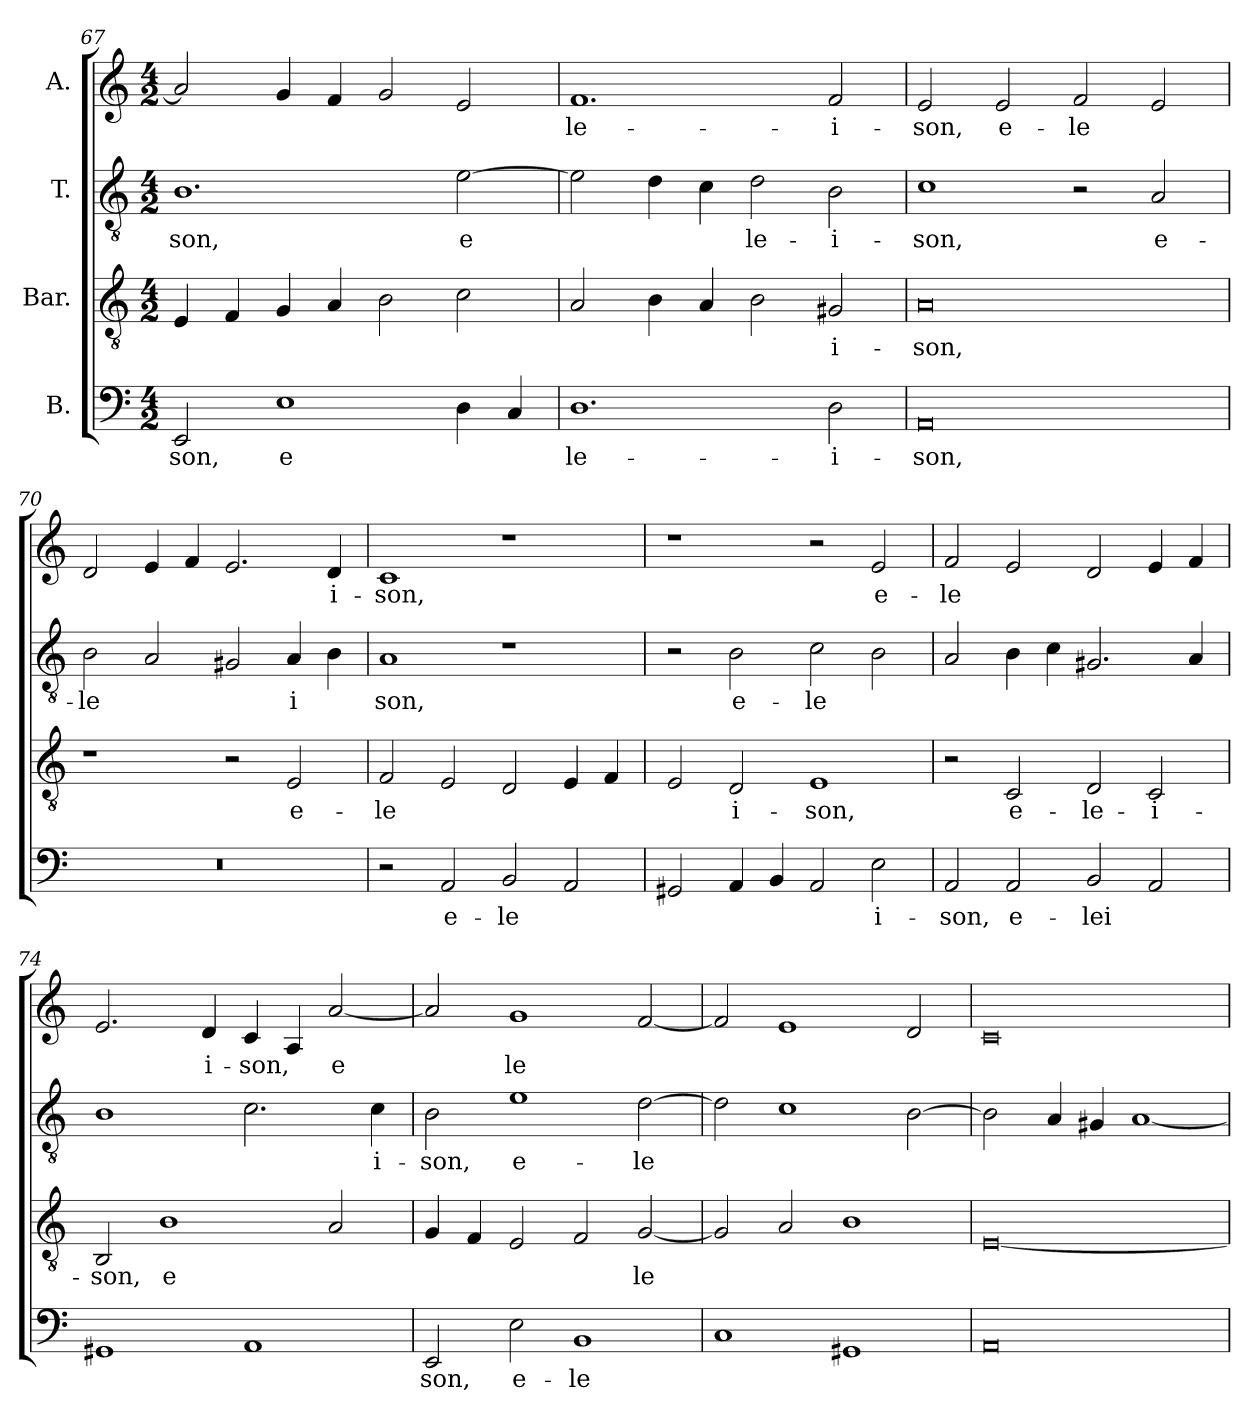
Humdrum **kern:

**kern	**text	**kern	**text	**kern	**text	**kern	**text
*part4	*part4	*part3	*part3	*part2	*part2	*part1	*part1
*staff4	*staff4	*staff3	*staff3	*staff2	*staff2	*staff1	*staff1
*I"B.	*	*I"Bar.	*	*I"T.	*	*I"A.	*
*clefF4	*	*clefGv2	*	*clefGv2	*	*clefG2	*
*k[]	*	*k[]	*	*k[]	*	*k[]	*
*C:	*	*C:	*	*C:	*	*C:	*
*M4/2	*	*M4/2	*	*M4/2	*	*M4/2	*
=67	=67	=67	=67	=67	=67	=67	=67
!	!LO:LY:b:cj	!	!LO:LY:b:cj	!	!LO:LY:b:cj	!	!LO:LY:b:cj
2EE/	-son,	4E/	--	1.B	-son,	2a/]	--
!	!	!	!LO:LY:b:cj	!	!	!	!
.	.	4F/	--	.	.	.	.
!	!LO:LY:b:cj	!	!LO:LY:b:cj	!	!	!	!LO:LY:b:cj
1E	e-	4G/	--	.	.	4g/	--
!	!	!	!LO:LY:b:cj	!	!	!	!LO:LY:b:cj
.	.	4A/	--	.	.	4f/	--
!	!	!	!LO:LY:b:cj	!	!	!	!LO:LY:b:cj
.	.	2B\	--	.	.	2g/	--
!	!LO:LY:b:cj	!	!LO:LY:b:cj	!	!LO:LY:b:cj	!	!LO:LY:b:cj
4D\	--	2c\	--	[>2e\	e-	2e/	--
!	!LO:LY:b:cj	!	!	!	!	!	!
4C/	--	.	.	.	.	.	.
=68	=68	=68	=68	=68	=68	=68	=68
!	!LO:LY:b:cj	!	!LO:LY:b:cj	!	!LO:LY:b:cj	!	!LO:LY:b:cj
1.D	-le-	2A/	--	2e\]	--	1.f	-le-
!	!	!	!LO:LY:b:cj	!	!LO:LY:b:cj	!	!
.	.	4B\	--	4d\	--	.	.
!	!	!	!LO:LY:b:cj	!	!LO:LY:b:cj	!	!
.	.	4A/	--	4c\	--	.	.
!	!	!	!LO:LY:b:cj	!	!LO:LY:b:cj	!	!
.	.	2B\	--	2d\	-le-	.	.
!	!LO:LY:b:cj	!	!LO:LY:b:cj	!	!LO:LY:b:cj	!	!LO:LY:b:cj
2D\	-i-	2G#X/	-i-	2B\	-i-	2f/	-i-
!!LO:LB:g=z
=69	=69	=69	=69	=69	=69	=69	=69
!	!LO:LY:b:cj	!	!LO:LY:b:cj	!	!LO:LY:b:cj	!	!LO:LY:b:cj
0AA	-son,	0A	-son,	1c	-son,	2e/	-son,
!	!	!	!	!	!	!	!LO:LY:b:cj
.	.	.	.	.	.	2e/	e-
!	!	!	!	!	!	!	!LO:LY:b:cj
.	.	.	.	2r	.	2f/	-le-
!	!	!	!	!	!LO:LY:b:cj	!	!LO:LY:b:cj
.	.	.	.	2A/	e-	2e/	--
=70	=70	=70	=70	=70	=70	=70	=70
!	!	!	!	!	!LO:LY:b:cj	!	!LO:LY:b:cj
0r	.	1r	.	2B\	-le-	2d/	--
!	!	!	!	!	!LO:LY:b:cj	!	!LO:LY:b:cj
.	.	.	.	2A/	--	4e/	--
!	!	!	!	!	!	!	!LO:LY:b:cj
.	.	.	.	.	.	4f/	--
!	!	!	!	!	!LO:LY:b:cj	!	!LO:LY:b:cj
.	.	2r	.	2G#X/	--	2.e/	--
!	!	!	!LO:LY:b:cj	!	!LO:LY:b:cj	!	!
.	.	2E/	e-	4A/	-i-	.	.
!	!	!	!	!	!LO:LY:b:cj	!	!LO:LY:b:cj
.	.	.	.	4B\	--	4d/	-i-
=71	=71	=71	=71	=71	=71	=71	=71
!	!	!	!LO:LY:b:cj	!	!LO:LY:b:cj	!	!LO:LY:b:cj
2r	.	2F/	-le-	1A	-son,	1c	-son,
!	!LO:LY:b:cj	!	!LO:LY:b:cj	!	!	!	!
2AA/	e-	2E/	--	.	.	.	.
!	!LO:LY:b:cj	!	!LO:LY:b:cj	!	!	!	!
2BB/	-le-	2D/	--	1r	.	1r	.
!	!LO:LY:b:cj	!	!LO:LY:b:cj	!	!	!	!
2AA/	--	4E/	--	.	.	.	.
!	!	!	!LO:LY:b:cj	!	!	!	!
.	.	4F/	--	.	.	.	.
=72	=72	=72	=72	=72	=72	=72	=72
!	!LO:LY:b:cj	!	!LO:LY:b:cj	!	!	!	!
2GG#X/	--	2E/	--	2r	.	1r	.
!	!LO:LY:b:cj	!	!LO:LY:b:cj	!	!LO:LY:b:cj	!	!
4AA/	--	2D/	-i-	2B\	e-	.	.
!	!LO:LY:b:cj	!	!	!	!	!	!
4BB/	--	.	.	.	.	.	.
!	!LO:LY:b:cj	!	!LO:LY:b:cj	!	!LO:LY:b:cj	!	!
2AA/	--	1E	-son,	2c\	-le-	2r	.
!	!LO:LY:b:cj	!	!	!	!LO:LY:b:cj	!	!LO:LY:b:cj
2E\	-i-	.	.	2B\	--	2e/	e-
=73	=73	=73	=73	=73	=73	=73	=73
!	!LO:LY:b:cj	!	!	!	!LO:LY:b:cj	!	!LO:LY:b:cj
2AA/	-son,	2r	.	2A/	--	2f/	-le-
!	!LO:LY:b:cj	!	!LO:LY:b:cj	!	!LO:LY:b:cj	!	!LO:LY:b:cj
2AA/	e-	2C/	e-	4B\	--	2e/	--
!	!	!	!	!	!LO:LY:b:cj	!	!
.	.	.	.	4c\	--	.	.
!	!LO:LY:b:cj	!	!LO:LY:b:cj	!	!LO:LY:b:cj	!	!LO:LY:b:cj
2BB/	-lei-	2D/	-le-	2.G#X/	--	2d/	--
!	!LO:LY:b:cj	!	!LO:LY:b:cj	!	!	!	!LO:LY:b:cj
2AA/	--	2C/	-i-	.	.	4e/	--
!	!	!	!	!	!LO:LY:b:cj	!	!LO:LY:b:cj
.	.	.	.	4A/	--	4f/	--
!!LO:PB:g=z
=74	=74	=74	=74	=74	=74	=74	=74
!	!LO:LY:b:cj	!	!LO:LY:b:cj	!	!LO:LY:b:cj	!	!LO:LY:b:cj
1GG#X	--	2BB/	-son,	1B	--	2.e/	--
!	!	!	!LO:LY:b:cj	!	!	!	!
.	.	1B	e-	.	.	.	.
!	!	!	!	!	!	!	!LO:LY:b:cj
.	.	.	.	.	.	4d/	-i-
!	!LO:LY:b:cj	!	!	!	!LO:LY:b:cj	!	!LO:LY:b:cj
1AA	--	.	.	2.c\	--	4c/	-son,
!	!	!	!	!	!	!	!LO:LY:b:cj
.	.	.	.	.	.	4A/	.
!	!	!	!LO:LY:b:cj	!	!	!	!LO:LY:b:cj
.	.	2A/	--	.	.	[<2a/	e
!	!	!	!	!	!LO:LY:b:cj	!	!
.	.	.	.	4c\	-i-	.	.
=75	=75	=75	=75	=75	=75	=75	=75
!	!LO:LY:b:cj	!	!LO:LY:b:cj	!	!LO:LY:b:cj	!	!LO:LY:b:cj
2EE/	-son,	4G/	--	2B\	-son,	2a/]	.
!	!	!	!LO:LY:b:cj	!	!	!	!
.	.	4F/	--	.	.	.	.
!	!LO:LY:b:cj	!	!LO:LY:b:cj	!	!LO:LY:b:cj	!	!LO:LY:b:cj
2E\	e-	2E/	--	1e	e-	1g	le
!	!LO:LY:b:cj	!	!LO:LY:b:cj	!	!	!	!
1BB	-le-	2F/	--	.	.	.	.
!	!	!	!LO:LY:b:cj	!	!LO:LY:b:cj	!	!LO:LY:b:cj
.	.	[<2G/	-le-	[>2d\	-le-	[<2f/	.
=76	=76	=76	=76	=76	=76	=76	=76
!	!LO:LY:b:cj	!	!LO:LY:b:cj	!	!LO:LY:b:cj	!	!LO:LY:b:cj
1C	--	2G/]	--	2d\]	--	2f/]	.
!	!	!	!LO:LY:b:cj	!	!LO:LY:b:cj	!	!LO:LY:b:cj
.	.	2A/	--	1c	--	1e	.
!	!LO:LY:b:cj	!	!LO:LY:b:cj	!	!	!	!
1GG#X	--	1B	--	.	.	.	.
!	!	!	!	!	!LO:LY:b:cj	!	!LO:LY:b:cj
.	.	.	.	[>2B\	--	2d/	.
=77	=77	=77	=77	=77	=77	=77	=77
!	!LO:LY:b:cj	!	!LO:LY:b:cj	!	!LO:LY:b:cj	!	!LO:LY:b:cj
0AA	--	[<0E	--	2B\]	--	0c	.
!	!	!	!	!	!LO:LY:b:cj	!	!
.	.	.	.	4A/	--	.	.
!	!	!	!	!	!LO:LY:b:cj	!	!
.	.	.	.	4G#X/	--	.	.
!	!	!	!	!	!LO:LY:b:cj	!	!
.	.	.	.	[<1A	--	.	.
=	=	=	=	=	=	=	=
*-	*-	*-	*-	*-	*-	*-	*-
